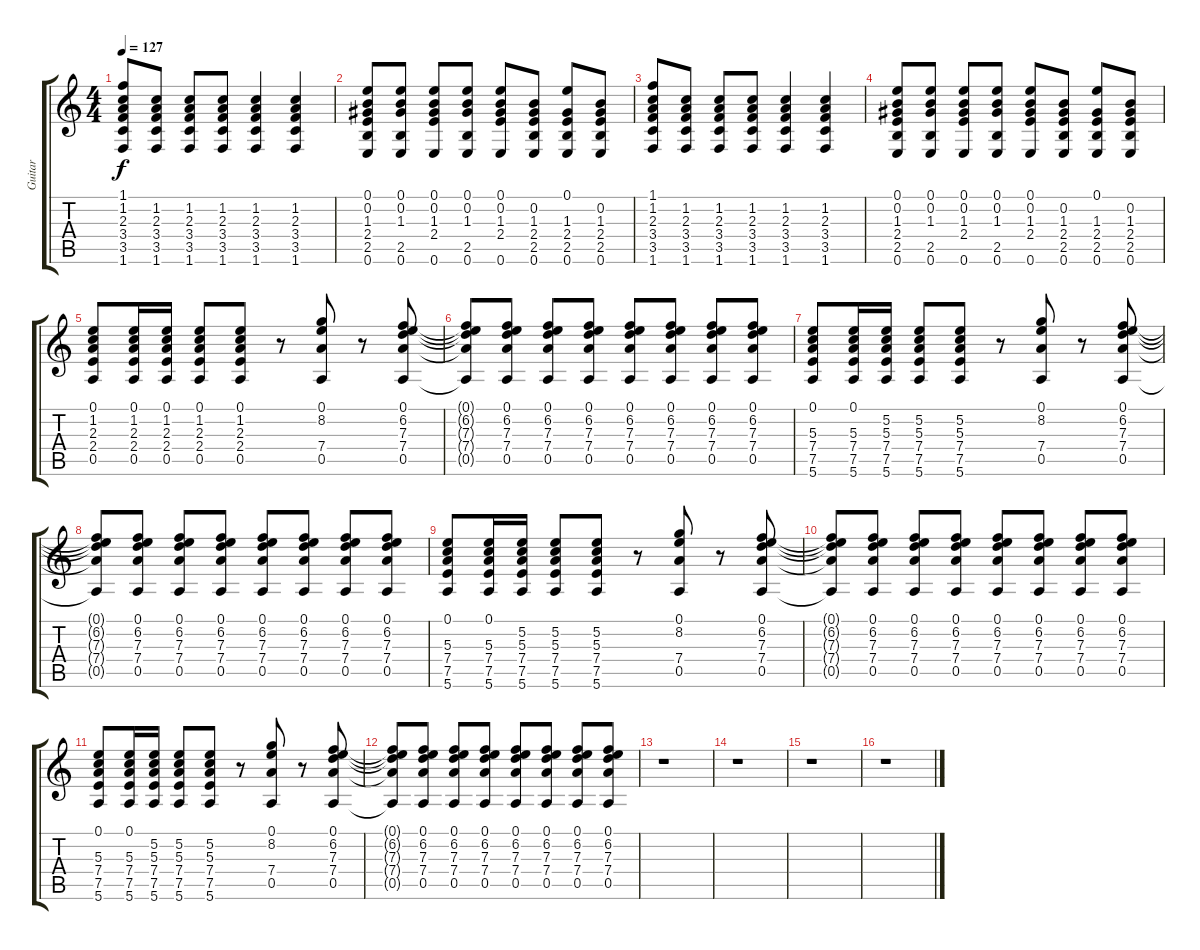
\track ("Guitar" "Guitar") {instrument overdrivenguitar}
\staff {score tabs}
\tuning (E4 B3 G3 D3 A2 E2) {hide}
\ts (4 4)
\tempo 127
\clef g2
\ks c
(1.1 1.2 2.3 3.4 3.5 1.6).8{dy f} (1.2 2.3 3.4 3.5 1.6).8 (1.2 2.3 3.4 3.5 1.6).8 (1.2 2.3 3.4 3.5 1.6).8 (1.2 2.3 3.4 3.5 1.6).4 (1.2 2.3 3.4 3.5 1.6).4 |
(0.1 0.2 1.3 2.4 2.5 0.6).8 (0.1 0.2 1.3 2.5 0.6).8 (0.1 0.2 1.3 2.4 0.6).8 (0.1 0.2 1.3 2.5 0.6).8 (0.1 0.2 1.3 2.4 0.6).8 (0.2 1.3 2.4 2.5 0.6).8 (0.1 1.3 2.4 2.5 0.6).8 (0.2 1.3 2.4 2.5 0.6).8 |
(1.1 1.2 2.3 3.4 3.5 1.6).8 (1.2 2.3 3.4 3.5 1.6).8 (1.2 2.3 3.4 3.5 1.6).8 (1.2 2.3 3.4 3.5 1.6).8 (1.2 2.3 3.4 3.5 1.6).4 (1.2 2.3 3.4 3.5 1.6).4 |
(0.1 0.2 1.3 2.4 2.5 0.6).8 (0.1 0.2 1.3 2.5 0.6).8 (0.1 0.2 1.3 2.4 0.6).8 (0.1 0.2 1.3 2.5 0.6).8 (0.1 0.2 1.3 2.4 0.6).8 (0.2 1.3 2.4 2.5 0.6).8 (0.1 1.3 2.4 2.5 0.6).8 (0.2 1.3 2.4 2.5 0.6).8 |
(0.1 1.2 2.3 2.4 0.5).8 (0.1 1.2 2.3 2.4 0.5).16 (0.1 1.2 2.3 2.4 0.5).16 (0.1 1.2 2.3 2.4 0.5).8 (0.1 1.2 2.3 2.4 0.5).8 r.8 (0.1 8.2 7.4 0.5).8 r.8 (0.1 6.2 7.3 7.4 0.5).8 |
(0.1{t} 6.2{t} 7.3{t} 7.4{t} 0.5{t}).8 (0.1 6.2 7.3 7.4 0.5).8 (0.1 6.2 7.3 7.4 0.5).8 (0.1 6.2 7.3 7.4 0.5).8 (0.1 6.2 7.3 7.4 0.5).8 (0.1 6.2 7.3 7.4 0.5).8 (0.1 6.2 7.3 7.4 0.5).8 (0.1 6.2 7.3 7.4 0.5).8 |
(0.1 5.3 7.4 7.5 5.6).8 (0.1 5.3 7.4 7.5 5.6).16 (5.2 5.3 7.4 7.5 5.6).16 (5.2 5.3 7.4 7.5 5.6).8 (5.2 5.3 7.4 7.5 5.6).8 r.8 (0.1 8.2 7.4 0.5).8 r.8 (0.1 6.2 7.3 7.4 0.5).8 |
(0.1{t} 6.2{t} 7.3{t} 7.4{t} 0.5{t}).8 (0.1 6.2 7.3 7.4 0.5).8 (0.1 6.2 7.3 7.4 0.5).8 (0.1 6.2 7.3 7.4 0.5).8 (0.1 6.2 7.3 7.4 0.5).8 (0.1 6.2 7.3 7.4 0.5).8 (0.1 6.2 7.3 7.4 0.5).8 (0.1 6.2 7.3 7.4 0.5).8 |
(0.1 5.3 7.4 7.5 5.6).8 (0.1 5.3 7.4 7.5 5.6).16 (5.2 5.3 7.4 7.5 5.6).16 (5.2 5.3 7.4 7.5 5.6).8 (5.2 5.3 7.4 7.5 5.6).8 r.8 (0.1 8.2 7.4 0.5).8 r.8 (0.1 6.2 7.3 7.4 0.5).8 |
(0.1{t} 6.2{t} 7.3{t} 7.4{t} 0.5{t}).8 (0.1 6.2 7.3 7.4 0.5).8 (0.1 6.2 7.3 7.4 0.5).8 (0.1 6.2 7.3 7.4 0.5).8 (0.1 6.2 7.3 7.4 0.5).8 (0.1 6.2 7.3 7.4 0.5).8 (0.1 6.2 7.3 7.4 0.5).8 (0.1 6.2 7.3 7.4 0.5).8 |
(0.1 5.3 7.4 7.5 5.6).8 (0.1 5.3 7.4 7.5 5.6).16 (5.2 5.3 7.4 7.5 5.6).16 (5.2 5.3 7.4 7.5 5.6).8 (5.2 5.3 7.4 7.5 5.6).8 r.8 (0.1 8.2 7.4 0.5).8 r.8 (0.1 6.2 7.3 7.4 0.5).8 |
(0.1{t} 6.2{t} 7.3{t} 7.4{t} 0.5{t}).8 (0.1 6.2 7.3 7.4 0.5).8 (0.1 6.2 7.3 7.4 0.5).8 (0.1 6.2 7.3 7.4 0.5).8 (0.1 6.2 7.3 7.4 0.5).8 (0.1 6.2 7.3 7.4 0.5).8 (0.1 6.2 7.3 7.4 0.5).8 (0.1 6.2 7.3 7.4 0.5).8 |
r.1 |
r.1 |
r.1 |
r.1
